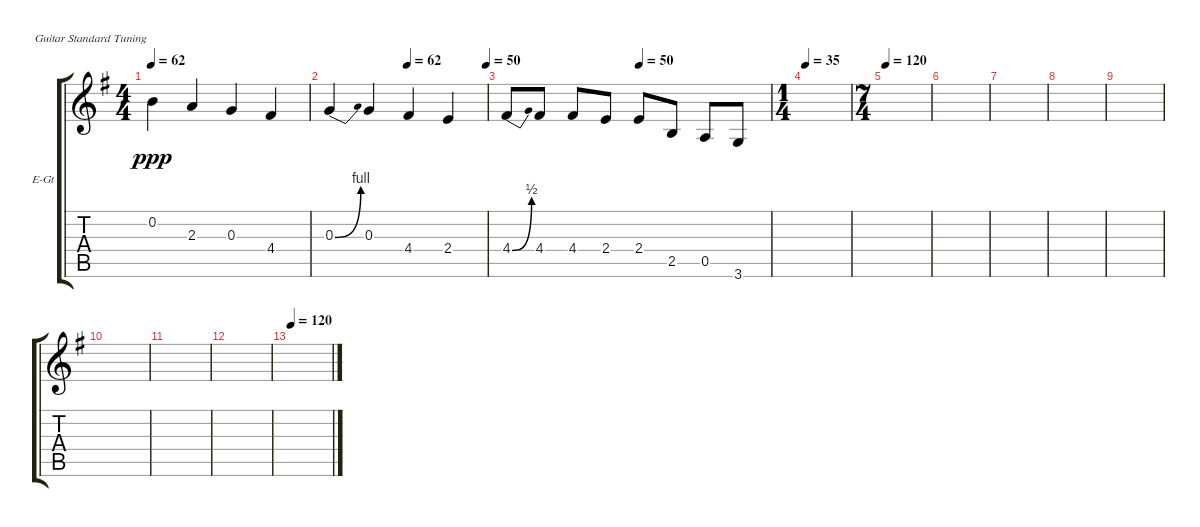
\defaultSystemsLayout 4
\bracketExtendMode groupsimilarinstruments
\firstSystemTrackNameOrientation horizontal
\otherSystemsTrackNameOrientation horizontal
\track ("Electric Guitar" "E-Gt") {instrument overdrivenguitar}
\staff {score tabs}
\tuning (E4 B3 G3 D3 A2 E2)
\ts (4 4)
\tempo 62
\clef g2
\ks eminor
0.2.4{dy ppp} 2.3.4 0.3.4 4.4.4 |
\tempo (62 0.5)
\tempo (50 1)
0.3{be (bend 0 0 30 4)}.4 0.3.4 4.4.4 2.4.4 |
\tempo (50 0.50625)
4.4{be (bend 0 0 29.4 2)}.8 4.4.8 4.4.8 2.4.8 2.4.8 2.5.8 0.5.8 3.6.8 |
\ts (1 4)
\tempo 35
|
\ts (7 4)
\tempo 120
|
|
|
|
|
|
|
|
\tempo (120 0.00625)
